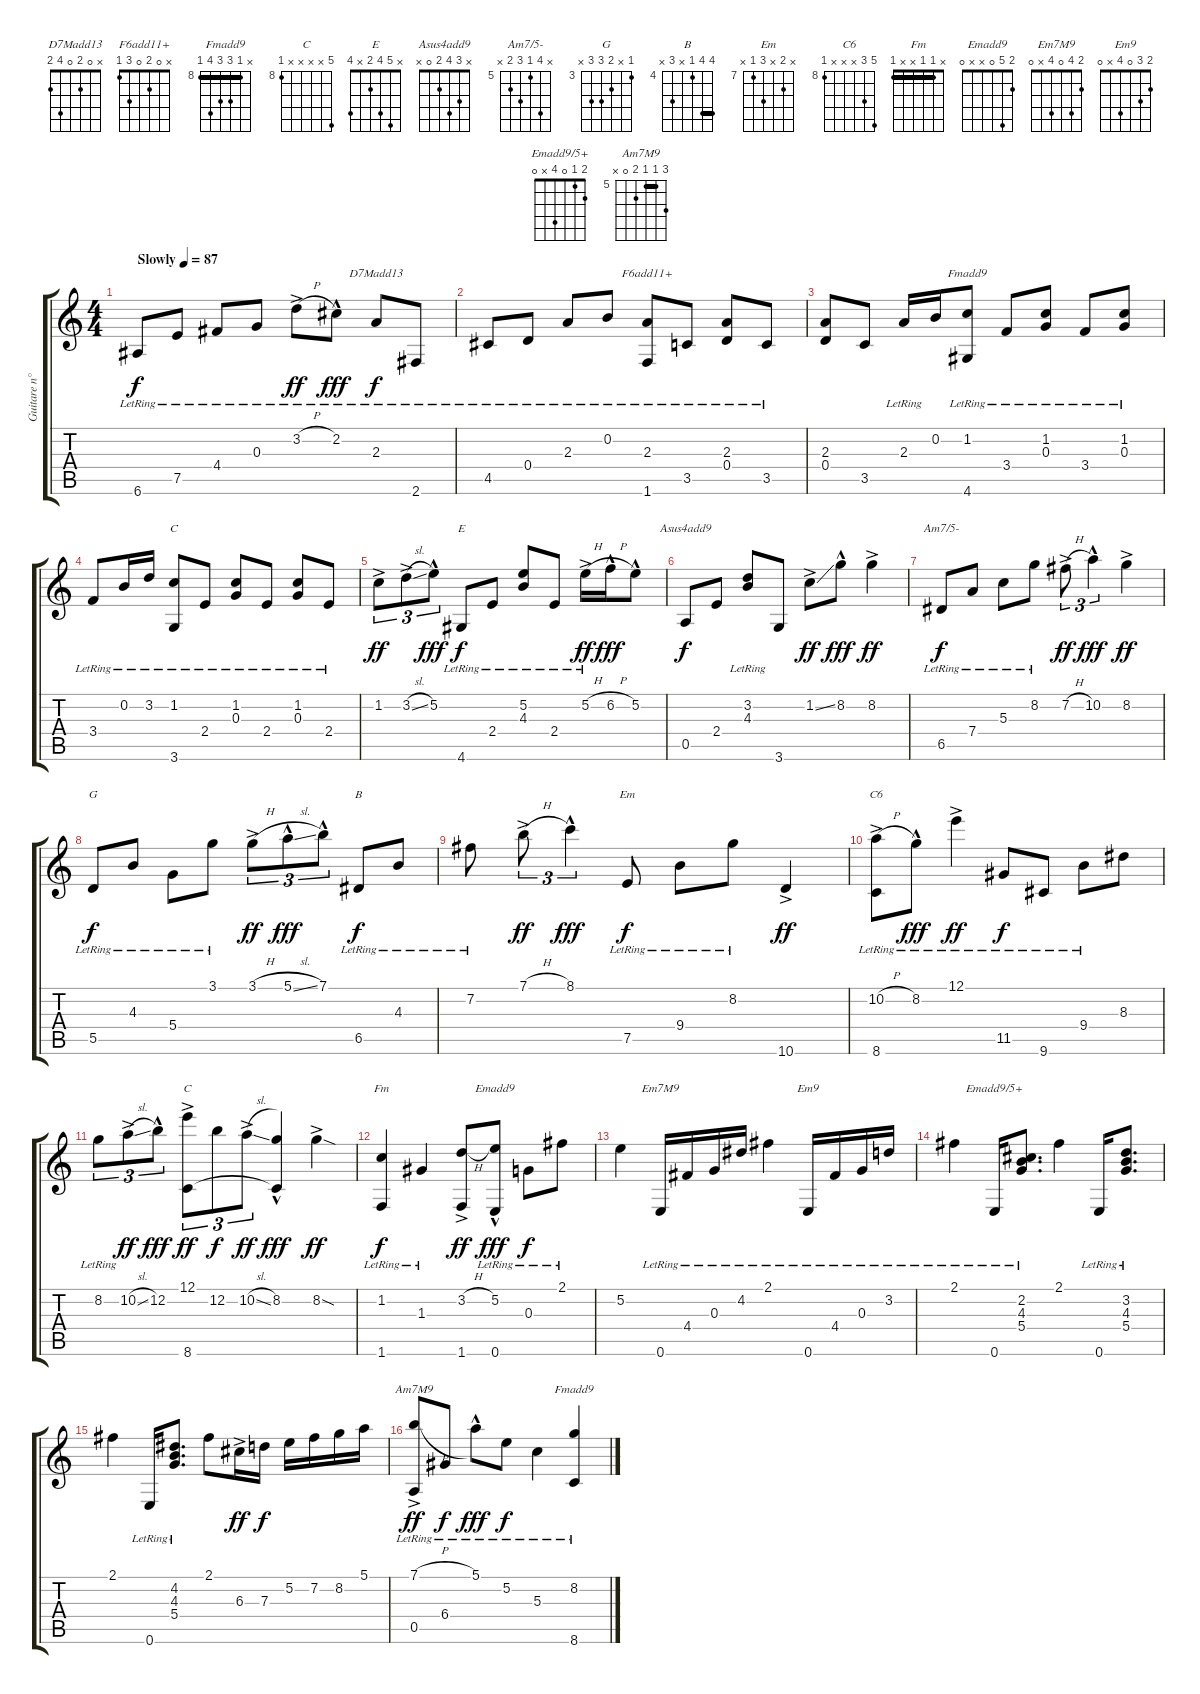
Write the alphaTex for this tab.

\track ("Guitare n°1" "Guitare n°") {instrument acousticguitarnylon}
\staff {score tabs}
\tuning (E4 B3 G3 D3 A2 E2) {hide}
\chord ("D7Madd13" x 0 2 0 4 2)
\chord ("F6add11+" x 0 2 0 3 1)
\chord ("Fmadd9" x 1 0 3 x 4)
\chord ("C" x 1 0 2 x 3)
\chord ("E" x 5 4 2 x 4)
\chord ("Asus4add9" x 3 4 2 0 x)
\chord ("Am7/5-" x 8 5 7 6 x) {firstfret 5}
\chord ("G" 3 x 4 5 5 x) {firstfret 3}
\chord ("B" 7 7 4 x 6 x) {firstfret 4 barre 7}
\chord ("Em" x 8 x 9 7 x) {firstfret 7}
\chord ("C6" 12 10 x x x 8) {firstfret 8}
\chord ("C" 12 x x x x 8) {firstfret 8}
\chord ("Fm" x 1 1 x x 1) {barre 1}
\chord ("Emadd9" 2 5 0 x x 0)
\chord ("Em7M9" 2 4 0 4 x 0)
\chord ("Em9" 2 3 0 4 x 0)
\chord ("Emadd9/5+" 2 1 0 4 x 0)
\chord ("Am7M9" 7 5 5 6 0 x) {firstfret 5 barre 5}
\chord ("Fmadd9" x 8 10 10 11 8) {firstfret 8 barre 8}
\ts (4 4)
\tempo (87 "Slowly")
\clef g2
\ks c
6.6{lr}.8{dy f instrument acousticguitarnylon} 7.5{lr}.8 4.4{lr}.8 0.3{lr}.8 3.2{h ac lr}.8{dy ff} 2.2{hac lr}.8{dy fff} 2.3{lr}.8{ch "D7Madd13" dy f} 2.6{lr}.8 |
4.5{lr}.8 0.4{lr}.8 2.3{lr}.8 0.2{lr}.8 (2.3{lr} 1.6{lr}).8{ch "F6add11+"} 3.5{lr}.8 (2.3{lr} 0.4{lr}).8 3.5{lr}.8 |
(2.3 0.4).8 3.5.8 2.3{lr}.16 0.2.16 (1.2{lr} 4.6{lr}).8{ch "Fmadd9"} 3.4{lr}.8 (1.2 0.3{lr}).8 3.4{lr}.8 (1.2{lr} 0.3{lr}).8 |
3.4{lr}.8 0.2{lr}.16 3.2{lr}.16 (1.2{lr} 3.6{lr}).8{ch "C"} 2.4{lr}.8 (1.2{lr} 0.3{lr}).8 2.4{lr}.8 (1.2{lr} 0.3{lr}).8 2.4{lr}.8 |
1.2{ac}.8{tu (3 2) dy ff} 3.2{sl ac}.8{tu (3 2)} 5.2{hac}.8{tu (3 2) dy fff} 4.6{lr}.8{ch "E" dy f} 2.4{lr}.8 (5.2{lr} 4.3{lr}).8 2.4{lr}.8 5.2{h ac lr}.16{dy ff} 6.2{h hac}.16{dy fff} 5.2{hac}.8 |
0.5.8{ch "Asus4add9" dy f} 2.4.8 (3.2{lr} 4.3{lr}).8 3.6.8 1.2{ss ac}.8{dy ff} 8.2{hac}.8{dy fff} 8.2{ac}.4{dy ff} |
6.5{lr}.8{ch "Am7/5-" dy f} 7.4{lr}.8 5.3{lr}.8 8.2{lr}.8 7.2{h ac}.8{tu (3 2) dy ff} 10.2{hac}.4{tu (3 2) dy fff} 8.2{ac}.4{dy ff} |
5.5{lr}.8{ch "G" dy f} 4.3{lr}.8 5.4{lr}.8 3.1{lr}.8 3.1{h ac}.8{tu (3 2) dy ff} 5.1{sl hac}.8{tu (3 2) dy fff} 7.1{hac}.8{tu (3 2)} 6.5{lr}.8{ch "B" dy f} 4.3{lr}.8 |
7.2{lr}.8 7.1{h ac}.8{tu (3 2) dy ff} 8.1{hac}.4{tu (3 2) dy fff} 7.5{lr}.8{ch "Em" dy f} 9.4{lr}.8 8.2{lr}.8 10.6{ac}.4{dy ff} |
(10.2{h ac lr} 8.6{lr}).8{ch "C6"} 8.2{hac lr}.8{dy fff} 12.1{ac lr}.4{dy ff} 11.5{lr}.8{dy f} 9.6{lr}.8 9.4{lr}.8 8.3.8 |
8.2{lr}.8{tu (3 2)} 10.2{sl ac}.8{tu (3 2) dy ff} 12.2{hac}.8{tu (3 2) dy fff} (12.1{ac} 8.6).8{tu (3 2) ch "C" dy ff} 12.2.8{tu (3 2) dy f} 10.2{sl ac}.8{tu (3 2) dy ff} (8.2{hac} 8.6{t}).4{dy fff} 8.2{sod ac}.4{dy ff} |
(1.2{lr} 1.6{lr}).4{ch "Fm" dy f} 1.3{lr}.4 (3.2{h ac} 1.6).8{dy ff} (5.2{hac} 0.6{lr}).8{ch "Emadd9" dy fff} 0.3{lr}.8{dy f} 2.1{lr}.8 |
5.2.4 0.6{lr}.16{ch "Em7M9"} 4.4{lr}.16 0.3{lr}.16 4.2{lr}.16 2.1{lr}.4 0.6{lr}.16{ch "Em9"} 4.4{lr}.16 0.3{lr}.16 3.2{lr}.16 |
2.1{lr}.4 0.6{lr}.16{ch "Emadd9/5+"} (2.2 4.3 5.4{lr}).8{d} 2.1.4 0.6{lr}.16 (3.2 4.3 5.4{lr}).8{d} |
2.1.4 0.6{lr}.16 (4.2 4.3 5.4{lr}).8{d} 2.1.8 6.3{ac}.16{dy ff} 7.3.16{dy f} 5.2.16 7.2.16 8.2.16 5.1.16 |
(7.1{h ac} 0.5{lr}).8{ch "Am7M9" dy ff} 6.4{lr}.8{dy f} 5.1{hac lr}.8{dy fff} 5.2{lr}.8{dy f} 5.3{lr}.4 (8.2 8.6{lr}).4{ch "Fmadd9"}
